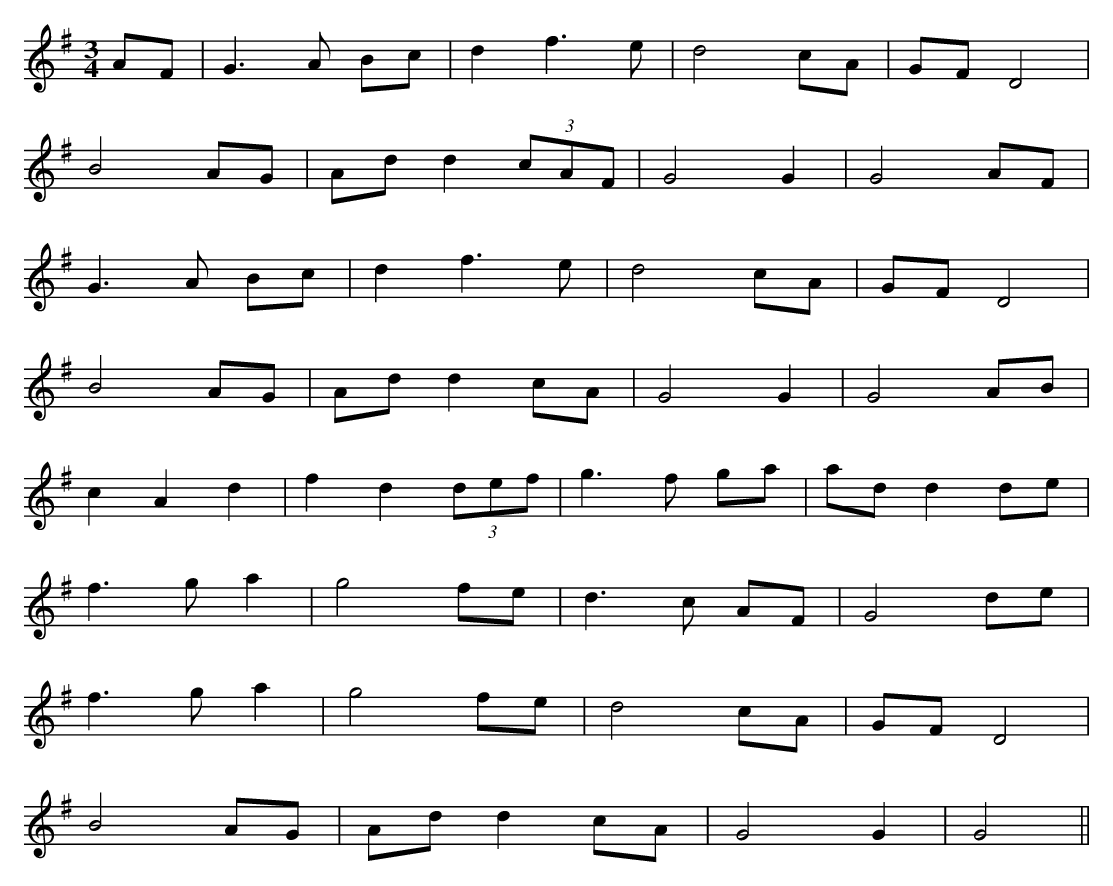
X:1
M:3/4
K:G
AF|G2>A2 Bc|d2f2>e2|d4cA|GFD4|
B4AG|Add2(3cAF|G4G2|G4AF|
G2>A2 Bc|d2f2>e2|d4cA|GFD4|
B4AG|Add2cA|G4G2|G4AB|
c2A2d2|f2d2(3def|g3f ga|add2de|
f2>g2a2|g4fe|d2>c2 AF|G4 de|
f2>g2a2|g4fe|d4cA|GFD4|
B4AG|Add2cA|G4G2|G4||
